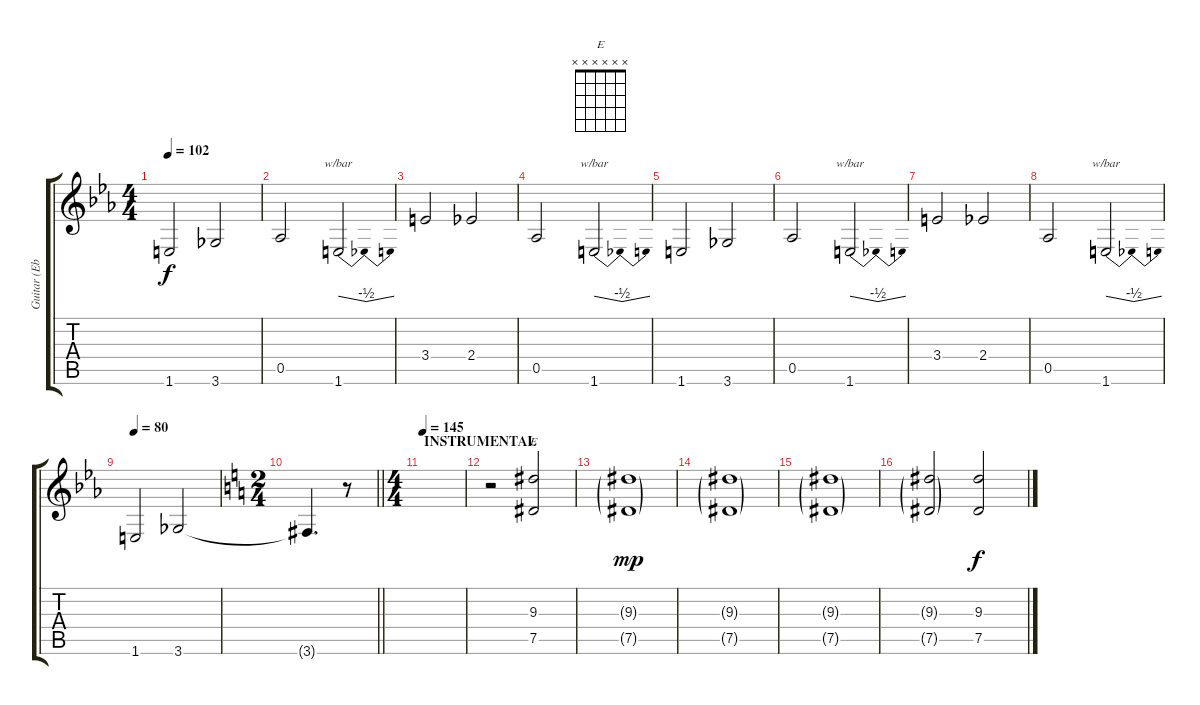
\track ("Guitar (Eb)" "Guitar (Eb") {instrument overdrivenguitar}
\staff {score tabs}
\tuning (Eb4 Bb3 Gb3 Db3 Ab2 Eb2) {hide}
\chord ("E" x x x x x x)
\ts (4 4)
\tempo 102
\clef g2
\ks eb
1.6.2{dy f} 3.6.2 |
0.5.2 1.6.2{tbe (dip default 0 0 30 -2 60 0)} |
3.4.2 2.4.2 |
0.5.2 1.6.2{tbe (dip default 0 0 30 -2 60 0)} |
1.6.2 3.6.2 |
0.5.2 1.6.2{tbe (dip default 0 0 30 -2 60 0)} |
3.4.2 2.4.2 |
0.5.2 1.6.2{tbe (dip default 0 0 30 -2 60 0)} |
\tempo 80
1.6.2 3.6.2 |
\ts (2 4)
\barLineRight lightlight
\ks c
3.6{t}.4{d} r.8 |
\ts (4 4)
\section ("" "INSTRUMENTAL")
\tempo 145
|
r.2 (9.3 7.5).2{ch "E"} |
(9.3{g} 7.5{g}).1{dy mp} |
(9.3{g} 7.5{g}).1 |
(9.3{g} 7.5{g}).1 |
(9.3{g} 7.5{g}).2 (9.3 7.5).2{dy f}
